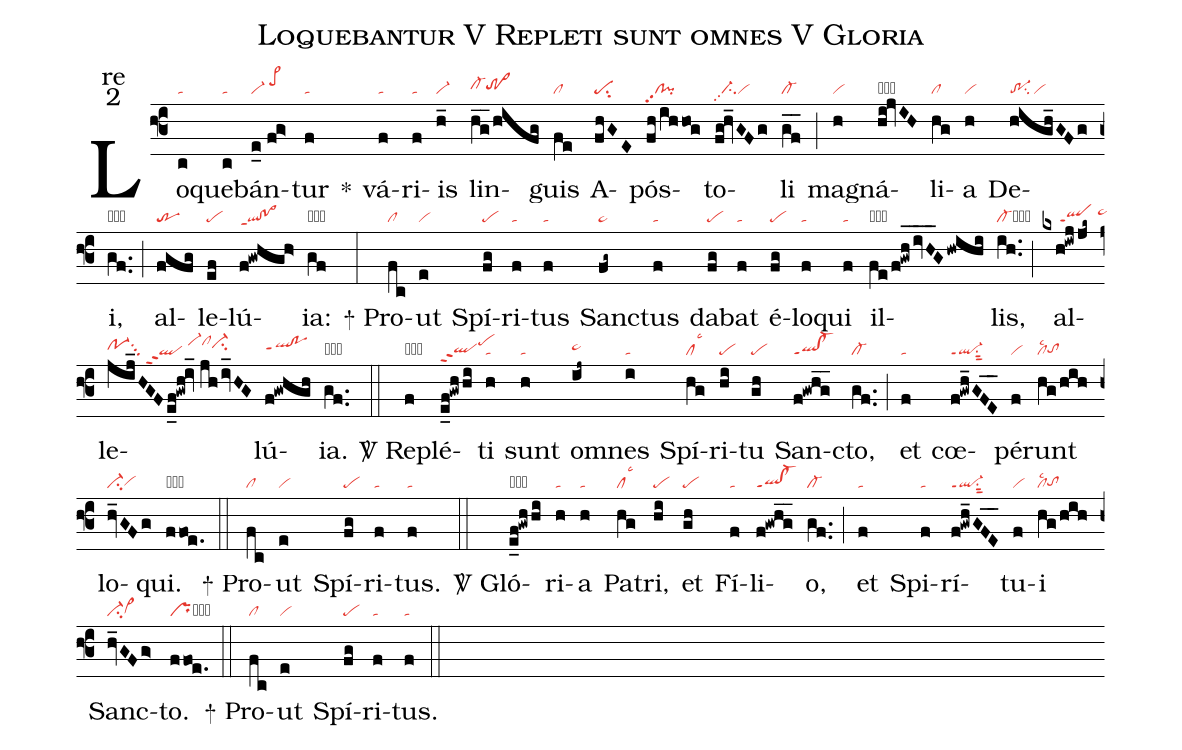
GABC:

name:Loquebantur V Repleti sunt omnes V Gloria;
office-part:re;
mode:2;
nabc-lines:1;
%%
(f3) Lo(c|ta)que(c|ta)bán(e_0//fg>|vi-/pe>hj)tur(f|ta) <sp>*</sp>() vá(f|ta)ri(f|ta)is(h_|vi-) lin(hg__/hifg|cl-hhtr>hh)guis(fe|cl) A(fhGE|pesu2)pós(fh/ihhog|cl!pipp2)to(fg!hv_GFg|//ci-pp2vi)li(gf__|cl-) (;) mag(h|vi)ná(hi!jvIH|ob//cihhpp2lsc2cb)li(hg|cl)a(h|vi) De(high_GFg|tr-1su2vi)i,(gf..|obcl-cb) (;) al(fgfg|tr)le(ef|pe)lú(f!gwhgh>|ql!po>ppt1)ia:(gf|obcl-cb) (:)

<sp>+</sp> Pro(fc|cl)ut(e|vi) Spí(fg|pe)ri(f|ta)tus(f|ta) San(fg~|pe~)ctus(f|ta) da(fg|pe)bat(f|ta) é(fg|pe)lo(f|ta)qui(f|ta) il(fe/f!gwh_/ivH__G/hwihi|obclql-ppt1/vi-hjsut2qlhh!pohh)lis,(ih..|cl-cb) (;) al(kxh!iwj/jk~|/////qlppt1/pe~hi)le(jij_HGF/e_f!gwh!iv_//jh/iv_HG|po-1hhsu3/qlppt2/vi-hjclhjci-hi)lú(f!gwhgh|qlhh!pohhppt1)ia.(gf..|obcl-cb) (::)

<sp>V/</sp> Re(f|obvicb)plé(e_f!gwhhi|qlhgppt2pehj)ti(h|ta) sunt(h|ta) om(ij~|pe~hh)nes(i|ta) Spí(hg|cllsc3)ri(hi|pe)tu(gh|pe) San(f!gwhg__|ql!cl-ppt1)cto,(gf..|cl-) (;) et(f|ta) cœ(f!gwh_GFE__|ql-ppt1su1sut2)pé(f|vi)runt(hg/hih|cllsc2tohg) lo(hv_GFg|ci-vihg)qui.(ffoe.|obprcb) (::)

<sp>+</sp> Pro(fc|cl)ut(e|vi) Spí(fg|pe)ri(f|ta)tus.(f|ta) (::)

<sp>V/</sp> Gló(e_f!gwh/hi|obqlhgppt2pehj)ri(h|ta)a(h|ta)
Pa(hg|cllsc3)tri,(hi|pe) et(gh|pe)
Fí(f|ta)li(f!gwhg__|ql!cl-ppt1)o,(gf..|cl-) (;)
et(f|ta)
Spi(f|ta)rí(f!gwh_GFE__|ql-ppt1su1sut2)tu(f|vi)i(hg/hih|cllsc2tohg)
Sanc(hv_GFg>|ci-vi>hg)to.(ffoe.|prcb) (::)

<sp>+</sp> Pro(fc|cl)ut(e|vi) Spí(fg|pe)ri(f|ta)tus.(f|ta) (::)
